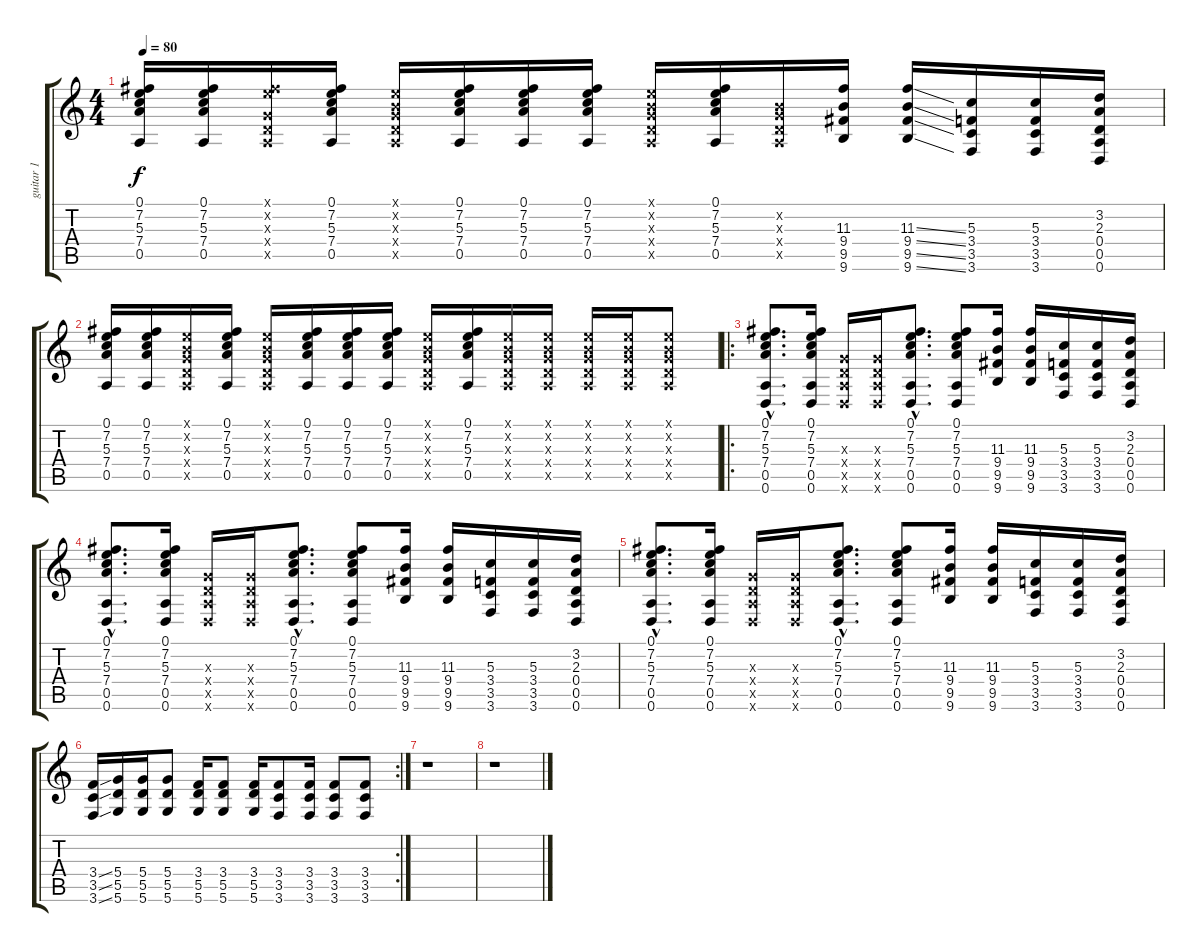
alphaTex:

\track ("guitar 1" "guitar 1") {instrument distortionguitar}
\staff {score tabs}
\tuning (E4 B3 G3 D3 A2 D2) {hide}
\ts (4 4)
\tempo 80
\clef g2
\ks c
(0.1 7.2 5.3 7.4 0.5).16{dy f} (0.1 7.2 5.3 7.4 0.5).16 (0.1{x} 7.2{x} 0.3{x} 0.4{x} 0.5{x}).16 (0.1 7.2 5.3 7.4 0.5).16 (0.1{x} 0.2{x} 0.3{x} 0.4{x} 0.5{x}).16 (0.1 7.2 5.3 7.4 0.5).16 (0.1 7.2 5.3 7.4 0.5).16 (0.1 7.2 5.3 7.4 0.5).16 (0.1{x} 0.2{x} 0.3{x} 0.4{x} 0.5{x}).16 (0.1 7.2 5.3 7.4 0.5).16 (0.2{x} 0.3{x} 0.4{x} 0.5{x}).16 (11.3 9.4 9.5 9.6).16 (11.3{ss} 9.4{ss} 9.5{ss} 9.6{ss}).16 (5.3 3.4 3.5 3.6).16 (5.3 3.4 3.5 3.6).16 (3.2 2.3 0.4 0.5 0.6).16 |
(0.1 7.2 5.3 7.4 0.5).16 (0.1 7.2 5.3 7.4 0.5).16 (0.1{x} 0.2{x} 0.3{x} 0.4{x} 0.5{x}).16 (0.1 7.2 5.3 7.4 0.5).16 (0.1{x} 0.2{x} 0.3{x} 0.4{x} 0.5{x}).16 (0.1 7.2 5.3 7.4 0.5).16 (0.1 7.2 5.3 7.4 0.5).16 (0.1 7.2 5.3 7.4 0.5).16 (0.1{x} 0.2{x} 0.3{x} 0.4{x} 0.5{x}).16 (0.1 7.2 5.3 7.4 0.5).16 (0.1{x} 0.2{x} 0.3{x} 0.4{x} 0.5{x}).16 (0.1{x} 0.2{x} 0.3{x} 0.4{x} 0.5{x}).16 (0.1{x} 0.2{x} 0.3{x} 0.4{x} 0.5{x}).16 (0.1{x} 0.2{x} 0.3{x} 0.4{x} 0.5{x}).16 (0.1{x} 0.2{x} 0.3{x} 0.4{x} 0.5{x}).8 |
\ro
(0.1{hac} 7.2{hac} 5.3{hac} 7.4{hac} 0.5{hac} 0.6{hac}).8{d} (0.1 7.2 5.3 7.4 0.5 0.6).16 (0.3{x} 0.4{x} 0.5{x} 0.6{x}).16 (0.3{x} 0.4{x} 0.5{x} 0.6{x}).16 (0.1{hac} 7.2{hac} 5.3{hac} 7.4{hac} 0.5{hac} 0.6{hac}).8{d} (0.1 7.2 5.3 7.4 0.5 0.6).8 (11.3 9.4 9.5 9.6).16 (11.3 9.4 9.5 9.6).16 (5.3 3.4 3.5 3.6).16 (5.3 3.4 3.5 3.6).16 (3.2 2.3 0.4 0.5 0.6).16 |
(0.1{hac} 7.2{hac} 5.3{hac} 7.4{hac} 0.5{hac} 0.6{hac}).8{d} (0.1 7.2 5.3 7.4 0.5 0.6).16 (0.3{x} 0.4{x} 0.5{x} 0.6{x}).16 (0.3{x} 0.4{x} 0.5{x} 0.6{x}).16 (0.1{hac} 7.2{hac} 5.3{hac} 7.4{hac} 0.5{hac} 0.6{hac}).8{d} (0.1 7.2 5.3 7.4 0.5 0.6).8 (11.3 9.4 9.5 9.6).16 (11.3 9.4 9.5 9.6).16 (5.3 3.4 3.5 3.6).16 (5.3 3.4 3.5 3.6).16 (3.2 2.3 0.4 0.5 0.6).16 |
(0.1{hac} 7.2{hac} 5.3{hac} 7.4{hac} 0.5{hac} 0.6{hac}).8{d} (0.1 7.2 5.3 7.4 0.5 0.6).16 (0.3{x} 0.4{x} 0.5{x} 0.6{x}).16 (0.3{x} 0.4{x} 0.5{x} 0.6{x}).16 (0.1{hac} 7.2{hac} 5.3{hac} 7.4{hac} 0.5{hac} 0.6{hac}).8{d} (0.1 7.2 5.3 7.4 0.5 0.6).8 (11.3 9.4 9.5 9.6).16 (11.3 9.4 9.5 9.6).16 (5.3 3.4 3.5 3.6).16 (5.3 3.4 3.5 3.6).16 (3.2 2.3 0.4 0.5 0.6).16 |
\rc 2
(3.4{ss} 3.5{ss} 3.6{ss}).16 (5.4 5.5 5.6).16 (5.4 5.5 5.6).16 (5.4 5.5 5.6).8 (3.4 5.5 5.6).16 (3.4 5.5 5.6).8 (3.4 5.5 5.6).16 (3.4 3.5 3.6).8 (3.4 3.5 3.6).16 (3.4 3.5 3.6).8 (3.4 3.5 3.6).8 |
r.1 |
r.1
